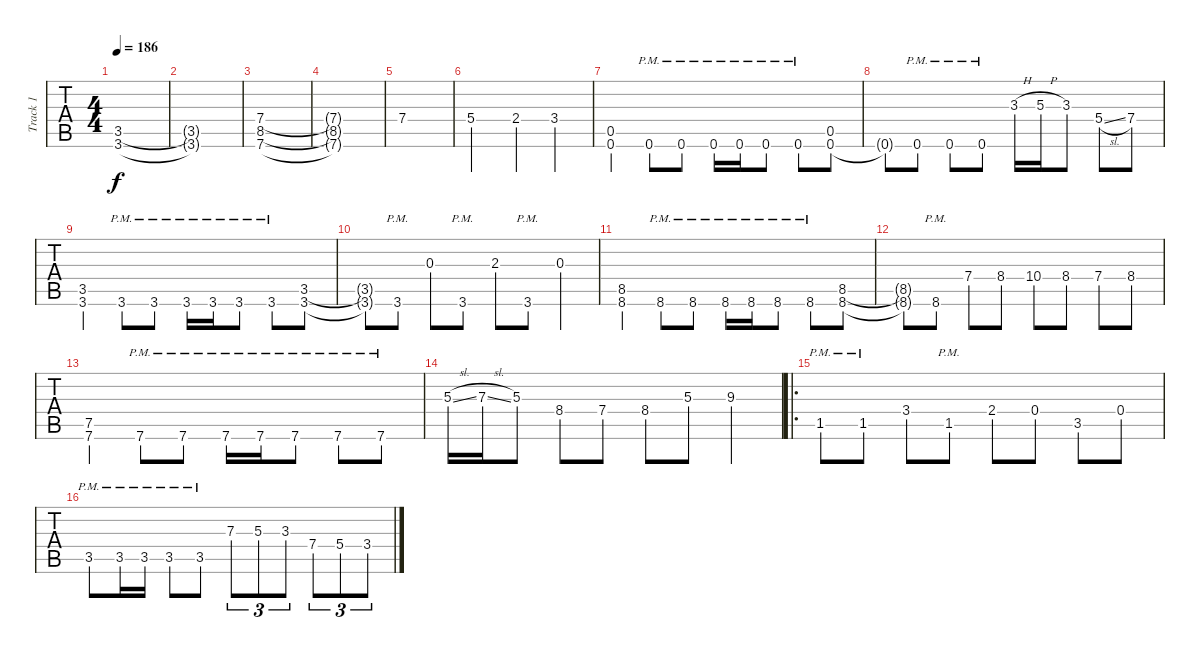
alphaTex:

\track ("Track 1" "Track 1") {instrument distortionguitar}
\staff {tabs}
\tuning (Eb4 Bb3 Gb3 Db3 Ab2 Db2) {hide}
\ts (4 4)
\tempo 186
\clef g2
\ks db
(3.5 3.6).1{dy f} |
(3.5{t} 3.6{t}).1 |
(7.4 8.5 7.6).1 |
(7.4{t} 8.5{t} 7.6{t}).1 |
7.4.1 |
5.4.2 2.4.4 3.4.4 |
(0.5 0.6).4 0.6{pm}.8 0.6{pm}.8 0.6{pm}.16 0.6{pm}.16 0.6{pm}.8 0.6{pm}.8 (0.5 0.6).8 |
0.6{t}.8 0.6{pm}.8 0.6{pm}.8 0.6{pm}.8 3.3{h}.16 5.3{h}.16 3.3.8 5.4{sl}.8 7.4.8 |
(3.5 3.6).4 3.6{pm}.8 3.6{pm}.8 3.6{pm}.16 3.6{pm}.16 3.6{pm}.8 3.6{pm}.8 (3.5 3.6).8 |
(3.5{t} 3.6{t}).8 3.6{pm}.8 0.3.8 3.6{pm}.8 2.3.8 3.6{pm}.8 0.3.4 |
(8.5 8.6).4 8.6{pm}.8 8.6{pm}.8 8.6{pm}.16 8.6{pm}.16 8.6{pm}.8 8.6{pm}.8 (8.5 8.6).8 |
(8.5{t} 8.6{t}).8 8.6{pm}.8 7.4.8 8.4.8 10.4.8 8.4.8 7.4.8 8.4.8 |
(7.5 7.6).4 7.6{pm}.8 7.6{pm}.8 7.6{pm}.16 7.6{pm}.16 7.6{pm}.8 7.6{pm}.8 7.6{pm}.8 |
5.3{sl}.16 7.3{sl}.16 5.3.8 8.4.8 7.4.8 8.4.8 5.3.8 9.3.4 |
\ro
1.5{pm}.8 1.5{pm}.8 3.4.8 1.5{pm}.8 2.4.8 0.4.8 3.5.8 0.4.8 |
3.5{pm}.8 3.5{pm}.16 3.5{pm}.16 3.5{pm}.8 3.5{pm}.8 7.3.8{tu (3 2)} 5.3.8{tu (3 2)} 3.3.8{tu (3 2)} 7.4.8{tu (3 2)} 5.4.8{tu (3 2)} 3.4.8{tu (3 2)}
